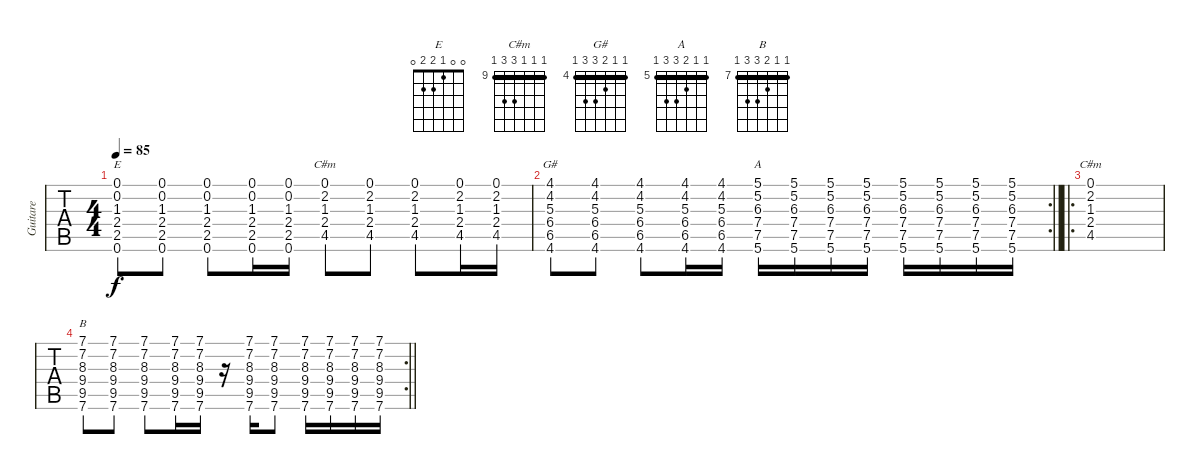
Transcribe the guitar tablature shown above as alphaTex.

\track ("Guitare" "Guitare") {instrument acousticguitarsteel}
\staff {tabs}
\tuning (E4 B3 G3 D3 A2 E2) {hide}
\chord ("E" 0 0 1 2 2 0)
\chord ("C#m" 0 2 1 2 4 x)
\chord ("G#" 4 4 5 6 6 4) {firstfret 4 barre 4}
\chord ("A" 5 5 6 7 7 5) {firstfret 5 barre 5}
\chord ("C#m" 9 9 9 11 11 9) {firstfret 9 barre 9}
\chord ("B" 7 7 8 9 9 7) {firstfret 7 barre 7}
\ts (4 4)
\tempo 85
\clef g2
\ks c
(0.1 0.2 1.3 2.4 2.5 0.6).8{ch "E" dy f} (0.1 0.2 1.3 2.4 2.5 0.6).8 (0.1 0.2 1.3 2.4 2.5 0.6).8 (0.1 0.2 1.3 2.4 2.5 0.6).16 (0.1 0.2 1.3 2.4 2.5 0.6).16 (0.1 2.2 1.3 2.4 4.5).8{ch "C#m"} (0.1 2.2 1.3 2.4 4.5).8 (0.1 2.2 1.3 2.4 4.5).8 (0.1 2.2 1.3 2.4 4.5).16 (0.1 2.2 1.3 2.4 4.5).16 |
\rc 2
\barLineRight lightlight
(4.1 4.2 5.3 6.4 6.5 4.6).8{ch "G#"} (4.1 4.2 5.3 6.4 6.5 4.6).8 (4.1 4.2 5.3 6.4 6.5 4.6).8 (4.1 4.2 5.3 6.4 6.5 4.6).16 (4.1 4.2 5.3 6.4 6.5 4.6).16 (5.1 5.2 6.3 7.4 7.5 5.6).16{ch "A"} (5.1 5.2 6.3 7.4 7.5 5.6).16 (5.1 5.2 6.3 7.4 7.5 5.6).16 (5.1 5.2 6.3 7.4 7.5 5.6).16 (5.1 5.2 6.3 7.4 7.5 5.6).16 (5.1 5.2 6.3 7.4 7.5 5.6).16 (5.1 5.2 6.3 7.4 7.5 5.6).16 (5.1 5.2 6.3 7.4 7.5 5.6).16 |
\ro
(0.1 2.2 1.3 2.4 4.5).1{ch "C#m"} |
\rc 2
\barLineRight lightlight
(7.1 7.2 8.3 9.4 9.5 7.6).8{ch "B"} (7.1 7.2 8.3 9.4 9.5 7.6).8 (7.1 7.2 8.3 9.4 9.5 7.6).8 (7.1 7.2 8.3 9.4 9.5 7.6).16 (7.1 7.2 8.3 9.4 9.5 7.6).16 r.16 (7.1 7.2 8.3 9.4 9.5 7.6).16 (7.1 7.2 8.3 9.4 9.5 7.6).8 (7.1 7.2 8.3 9.4 9.5 7.6).16 (7.1 7.2 8.3 9.4 9.5 7.6).16 (7.1 7.2 8.3 9.4 9.5 7.6).16 (7.1 7.2 8.3 9.4 9.5 7.6).16
